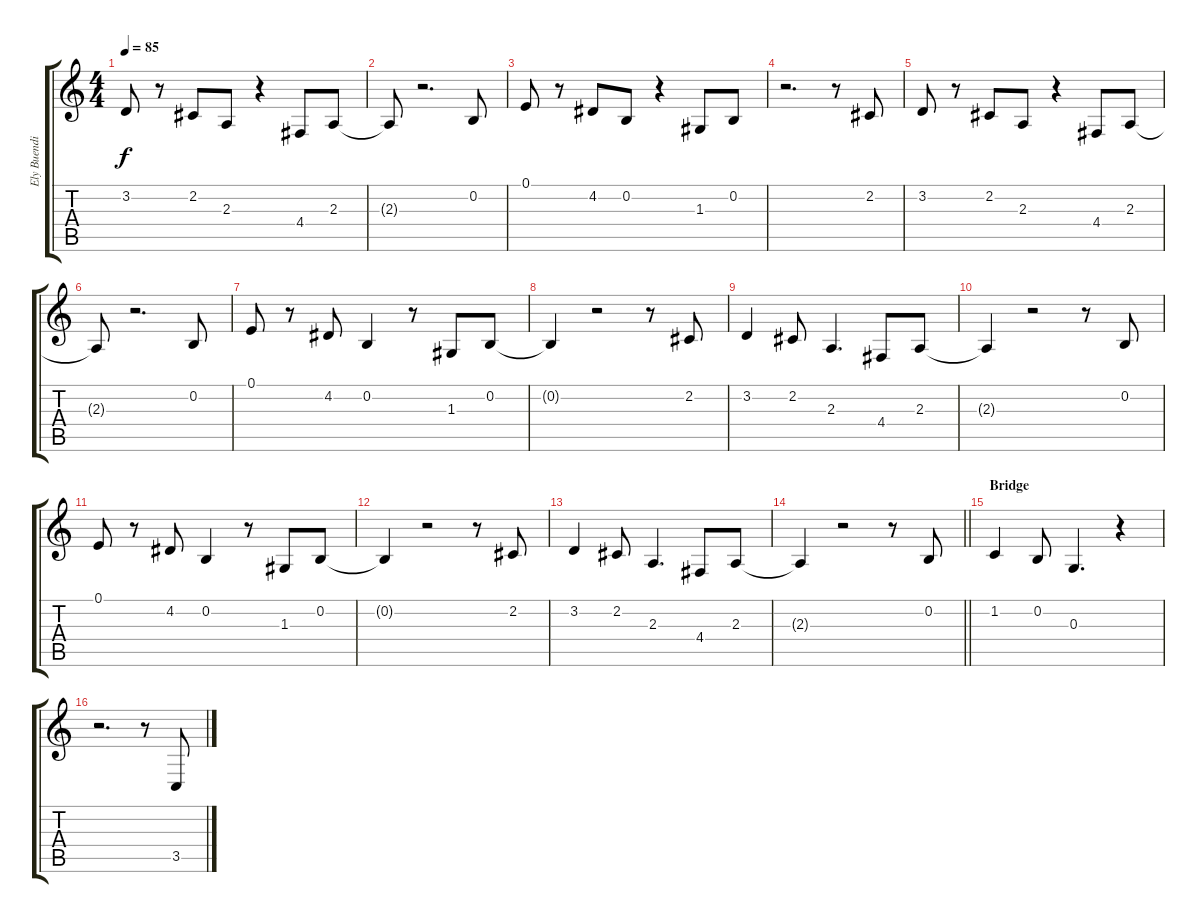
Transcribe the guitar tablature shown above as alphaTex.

\track ("Ely Buendia(Vocal)" "Ely Buendi") {instrument sopranosax}
\staff {score tabs}
\tuning (E4 B3 G3 D3 A2 E2) {hide}
\ts (4 4)
\tempo 85
\clef g2
\ks c
3.2.8{dy f} r.8 2.2.8 2.3.8 r.4 4.4.8 2.3.8 |
2.3{t}.8 r.2{d} 0.2.8 |
0.1.8 r.8 4.2.8 0.2.8 r.4 1.3.8 0.2.8 |
r.2{d} r.8 2.2.8 |
3.2.8 r.8 2.2.8 2.3.8 r.4 4.4.8 2.3.8 |
2.3{t}.8 r.2{d} 0.2.8 |
0.1.8 r.8 4.2.8 0.2.4 r.8 1.3.8 0.2.8 |
0.2{t}.4 r.2 r.8 2.2.8 |
3.2.4 2.2.8 2.3.4{d} 4.4.8 2.3.8 |
2.3{t}.4 r.2 r.8 0.2.8 |
0.1.8 r.8 4.2.8 0.2.4 r.8 1.3.8 0.2.8 |
0.2{t}.4 r.2 r.8 2.2.8 |
3.2.4 2.2.8 2.3.4{d} 4.4.8 2.3.8 |
\barLineRight lightlight
2.3{t}.4 r.2 r.8 0.2.8 |
\section ("" "Bridge")
1.2.4 0.2.8 0.3.4{d} r.4 |
r.2{d} r.8 3.5.8
